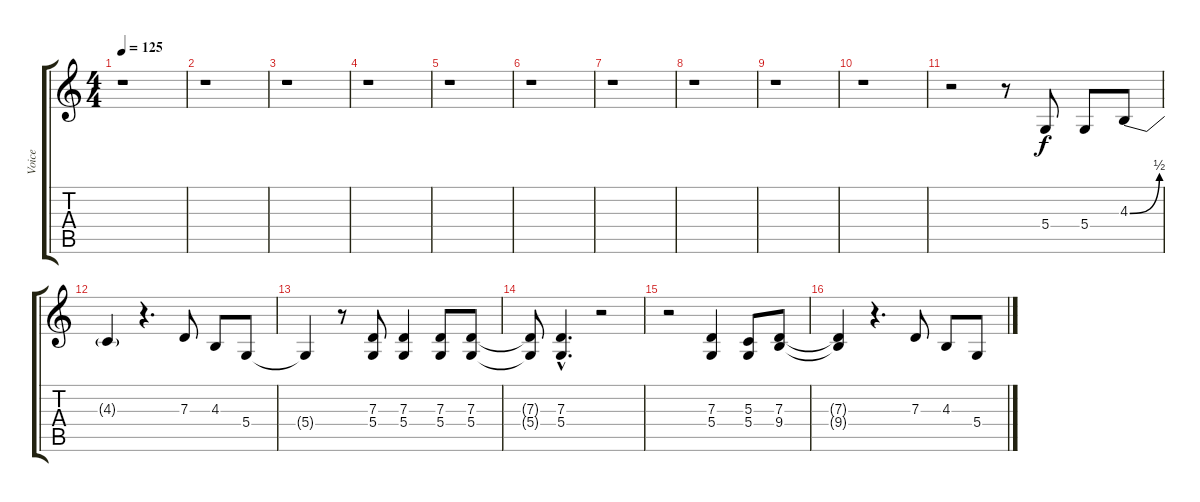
\track ("Voice" "Voice") {instrument shanai}
\staff {score tabs}
\tuning (E4 B3 G3 D3 A2 E2) {hide}
\ts (4 4)
\tempo 125
\clef g2
\ks c
r.1{dy f} |
r.1 |
r.1 |
r.1 |
r.1 |
r.1 |
r.1 |
r.1 |
r.1 |
r.1 |
r.2 r.8 5.4.8 5.4.8 4.3{be (bend 0 0 60 2)}.8 |
4.3{t}.4 r.4{d} 7.3.8 4.3.8 5.4.8 |
5.4{t}.4 r.8 (7.3 5.4).8 (7.3 5.4).4 (7.3 5.4).8 (7.3 5.4).8 |
(7.3{t} 5.4{t}).8 (7.3{hac} 5.4{hac}).4{d} r.2 |
r.2 (7.3 5.4).4 (5.3 5.4).8 (7.3 9.4).8 |
(7.3{t} 9.4{t}).4 r.4{d} 7.3.8 4.3.8 5.4.8
